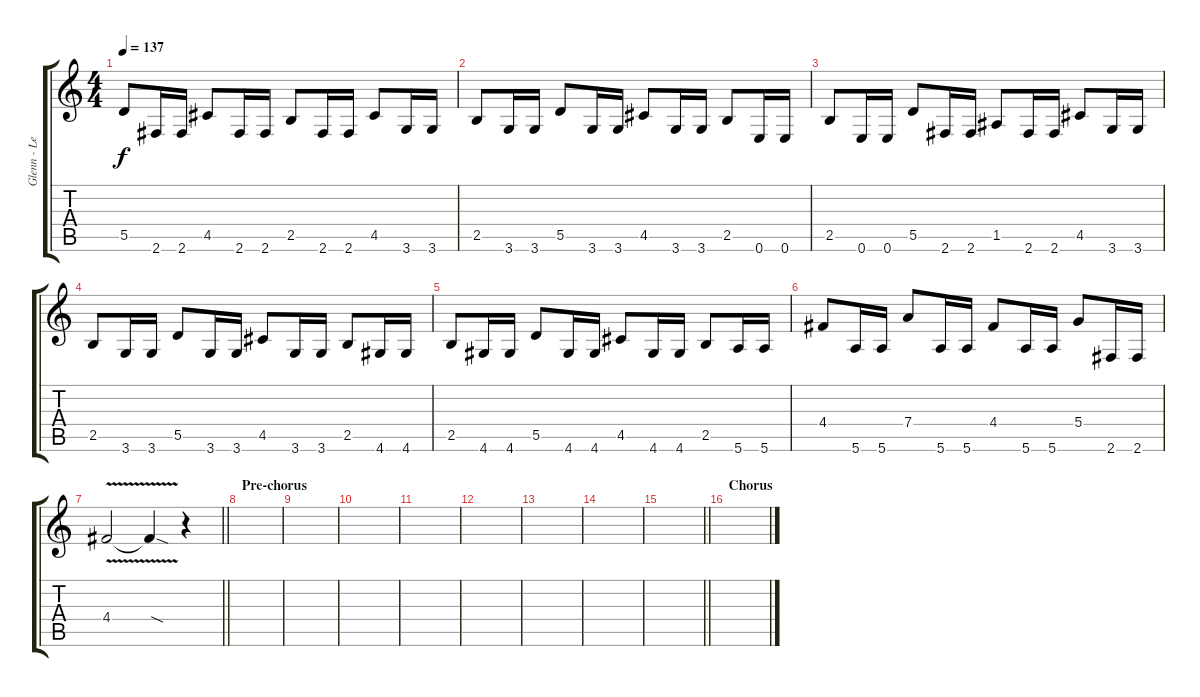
\track ("Glenn - Lead" "Glenn - Le") {instrument overdrivenguitar}
\staff {score tabs}
\tuning (E4 B3 G3 D3 A2 E2) {hide}
\ts (4 4)
\tempo 137
\clef g2
\ks c
5.5.8{dy f} 2.6.16 2.6.16 4.5.8 2.6.16 2.6.16 2.5.8 2.6.16 2.6.16 4.5.8 3.6.16 3.6.16 |
2.5.8 3.6.16 3.6.16 5.5.8 3.6.16 3.6.16 4.5.8 3.6.16 3.6.16 2.5.8 0.6.16 0.6.16 |
2.5.8 0.6.16 0.6.16 5.5.8 2.6.16 2.6.16 1.5.8 2.6.16 2.6.16 4.5.8 3.6.16 3.6.16 |
2.5.8 3.6.16 3.6.16 5.5.8 3.6.16 3.6.16 4.5.8 3.6.16 3.6.16 2.5.8 4.6.16 4.6.16 |
2.5.8 4.6.16 4.6.16 5.5.8 4.6.16 4.6.16 4.5.8 4.6.16 4.6.16 2.5.8 5.6.16 5.6.16 |
4.4.8 5.6.16 5.6.16 7.4.8 5.6.16 5.6.16 4.4.8 5.6.16 5.6.16 5.4.8 2.6.16 2.6.16 |
\barLineRight lightlight
4.4{v}.2 4.4{sod t}.4 r.4 |
\section ("" "Pre-chorus")
|
|
|
|
|
|
|
\barLineRight lightlight
|
\section ("" "Chorus")
